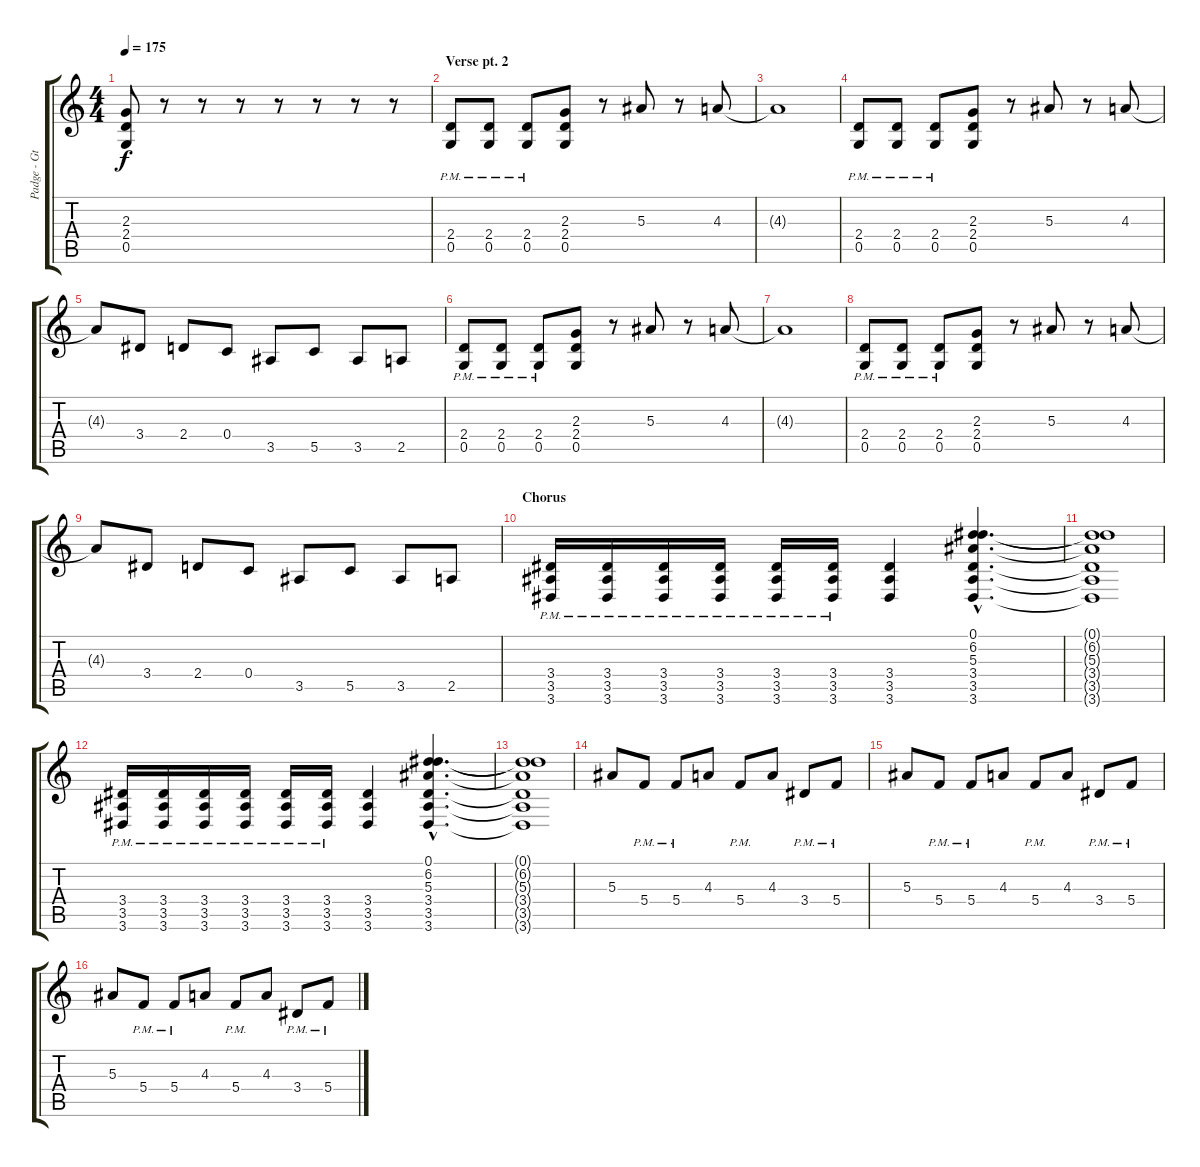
\track ("Padge - Gtr. 2" "Padge - Gt") {instrument distortionguitar}
\staff {score tabs}
\tuning (D4 A3 F3 C3 G2 C2) {hide}
\ts (4 4)
\tempo 175
\clef g2
\ks c
(2.3 2.4 0.5).8{dy f} r.8 r.8 r.8 r.8 r.8 r.8 r.8 |
\section ("" "Verse pt. 2")
(2.4{pm} 0.5{pm}).8 (2.4{pm} 0.5{pm}).8 (2.4{pm} 0.5{pm}).8 (2.3 2.4 0.5).8 r.8 5.3.8 r.8 4.3.8 |
4.3{t}.1 |
(2.4{pm} 0.5{pm}).8 (2.4{pm} 0.5{pm}).8 (2.4{pm} 0.5{pm}).8 (2.3 2.4 0.5).8 r.8 5.3.8 r.8 4.3.8 |
4.3{t}.8 3.4.8 2.4.8 0.4.8 3.5.8 5.5.8 3.5.8 2.5.8 |
(2.4{pm} 0.5{pm}).8 (2.4{pm} 0.5{pm}).8 (2.4{pm} 0.5{pm}).8 (2.3 2.4 0.5).8 r.8 5.3.8 r.8 4.3.8 |
4.3{t}.1 |
(2.4{pm} 0.5{pm}).8 (2.4{pm} 0.5{pm}).8 (2.4{pm} 0.5{pm}).8 (2.3 2.4 0.5).8 r.8 5.3.8 r.8 4.3.8 |
4.3{t}.8 3.4.8 2.4.8 0.4.8 3.5.8 5.5.8 3.5.8 2.5.8 |
\section ("" "Chorus")
(3.4{pm} 3.5{pm} 3.6{pm}).16 (3.4{pm} 3.5{pm} 3.6{pm}).16 (3.4{pm} 3.5{pm} 3.6{pm}).16 (3.4{pm} 3.5{pm} 3.6{pm}).16 (3.4{pm} 3.5{pm} 3.6{pm}).16 (3.4{pm} 3.5{pm} 3.6{pm}).16 (3.4 3.5 3.6).4 (0.1{hac} 6.2{hac} 5.3{hac} 3.4{hac} 3.5{hac} 3.6{hac}).4{d} |
(0.1{t} 6.2{t} 5.3{t} 3.4{t} 3.5{t} 3.6{t}).1 |
(3.4{pm} 3.5{pm} 3.6{pm}).16 (3.4{pm} 3.5{pm} 3.6{pm}).16 (3.4{pm} 3.5{pm} 3.6{pm}).16 (3.4{pm} 3.5{pm} 3.6{pm}).16 (3.4{pm} 3.5{pm} 3.6{pm}).16 (3.4{pm} 3.5{pm} 3.6{pm}).16 (3.4 3.5 3.6).4 (0.1{hac} 6.2{hac} 5.3{hac} 3.4{hac} 3.5{hac} 3.6{hac}).4{d} |
(0.1{t} 6.2{t} 5.3{t} 3.4{t} 3.5{t} 3.6{t}).1 |
5.3.8 5.4{pm}.8 5.4{pm}.8 4.3.8 5.4{pm}.8 4.3.8 3.4{pm}.8 5.4{pm}.8 |
5.3.8 5.4{pm}.8 5.4{pm}.8 4.3.8 5.4{pm}.8 4.3.8 3.4{pm}.8 5.4{pm}.8 |
5.3.8 5.4{pm}.8 5.4{pm}.8 4.3.8 5.4{pm}.8 4.3.8 3.4{pm}.8 5.4{pm}.8
